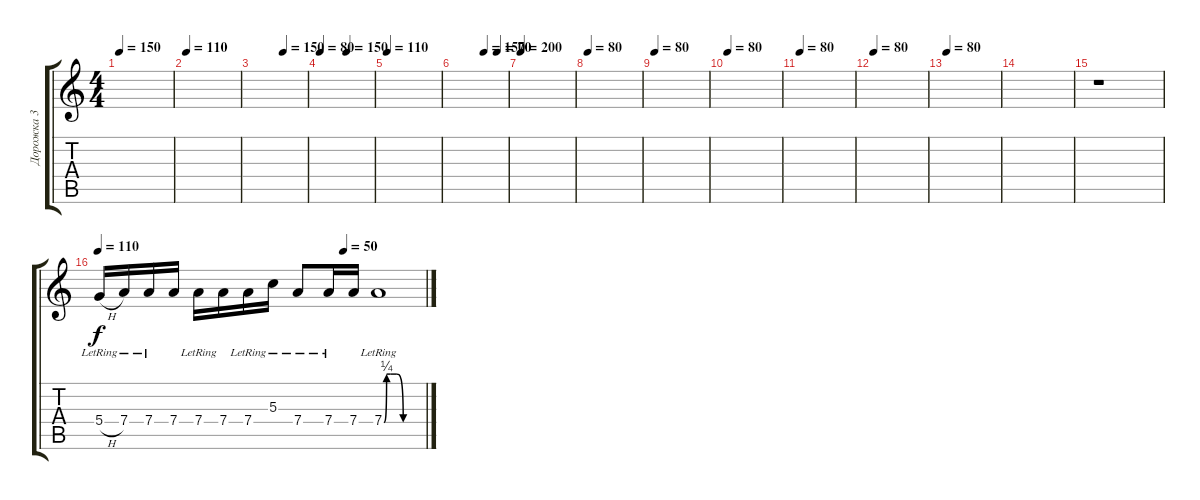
\track ("Дорожка 3" "Дорожка 3") {instrument acousticguitarsteel}
\staff {score tabs}
\tuning (E4 B3 G3 D3 A2 E2) {hide}
\ts (4 4)
\tempo 150
\clef g2
\ks c
|
\tempo 110
|
\tempo (150 0.5625)
|
\tempo 80
\tempo (150 0.5)
|
\tempo 110
|
\tempo (150 0.5625)
\tempo (70 0.8125)
|
\tempo 200
|
\tempo 80
|
\tempo 80
|
\tempo 80
|
\tempo 80
|
\tempo 80
|
\tempo 80
|
|
r.1 |
\tempo 110
\tempo (50 0.75)
5.4{h lr}.16{volume 16 instrument distortionguitar} 7.4{lr}.16 7.4{lr}.16 7.4.16 7.4{lr}.16 7.4.16 7.4{lr}.16 5.3{lr}.16 7.4{lr}.8 7.4{lr}.16 7.4.16 7.4{be (custom 0 0 4 1 10 1 20 1 30 0 60 0) lr}.1
